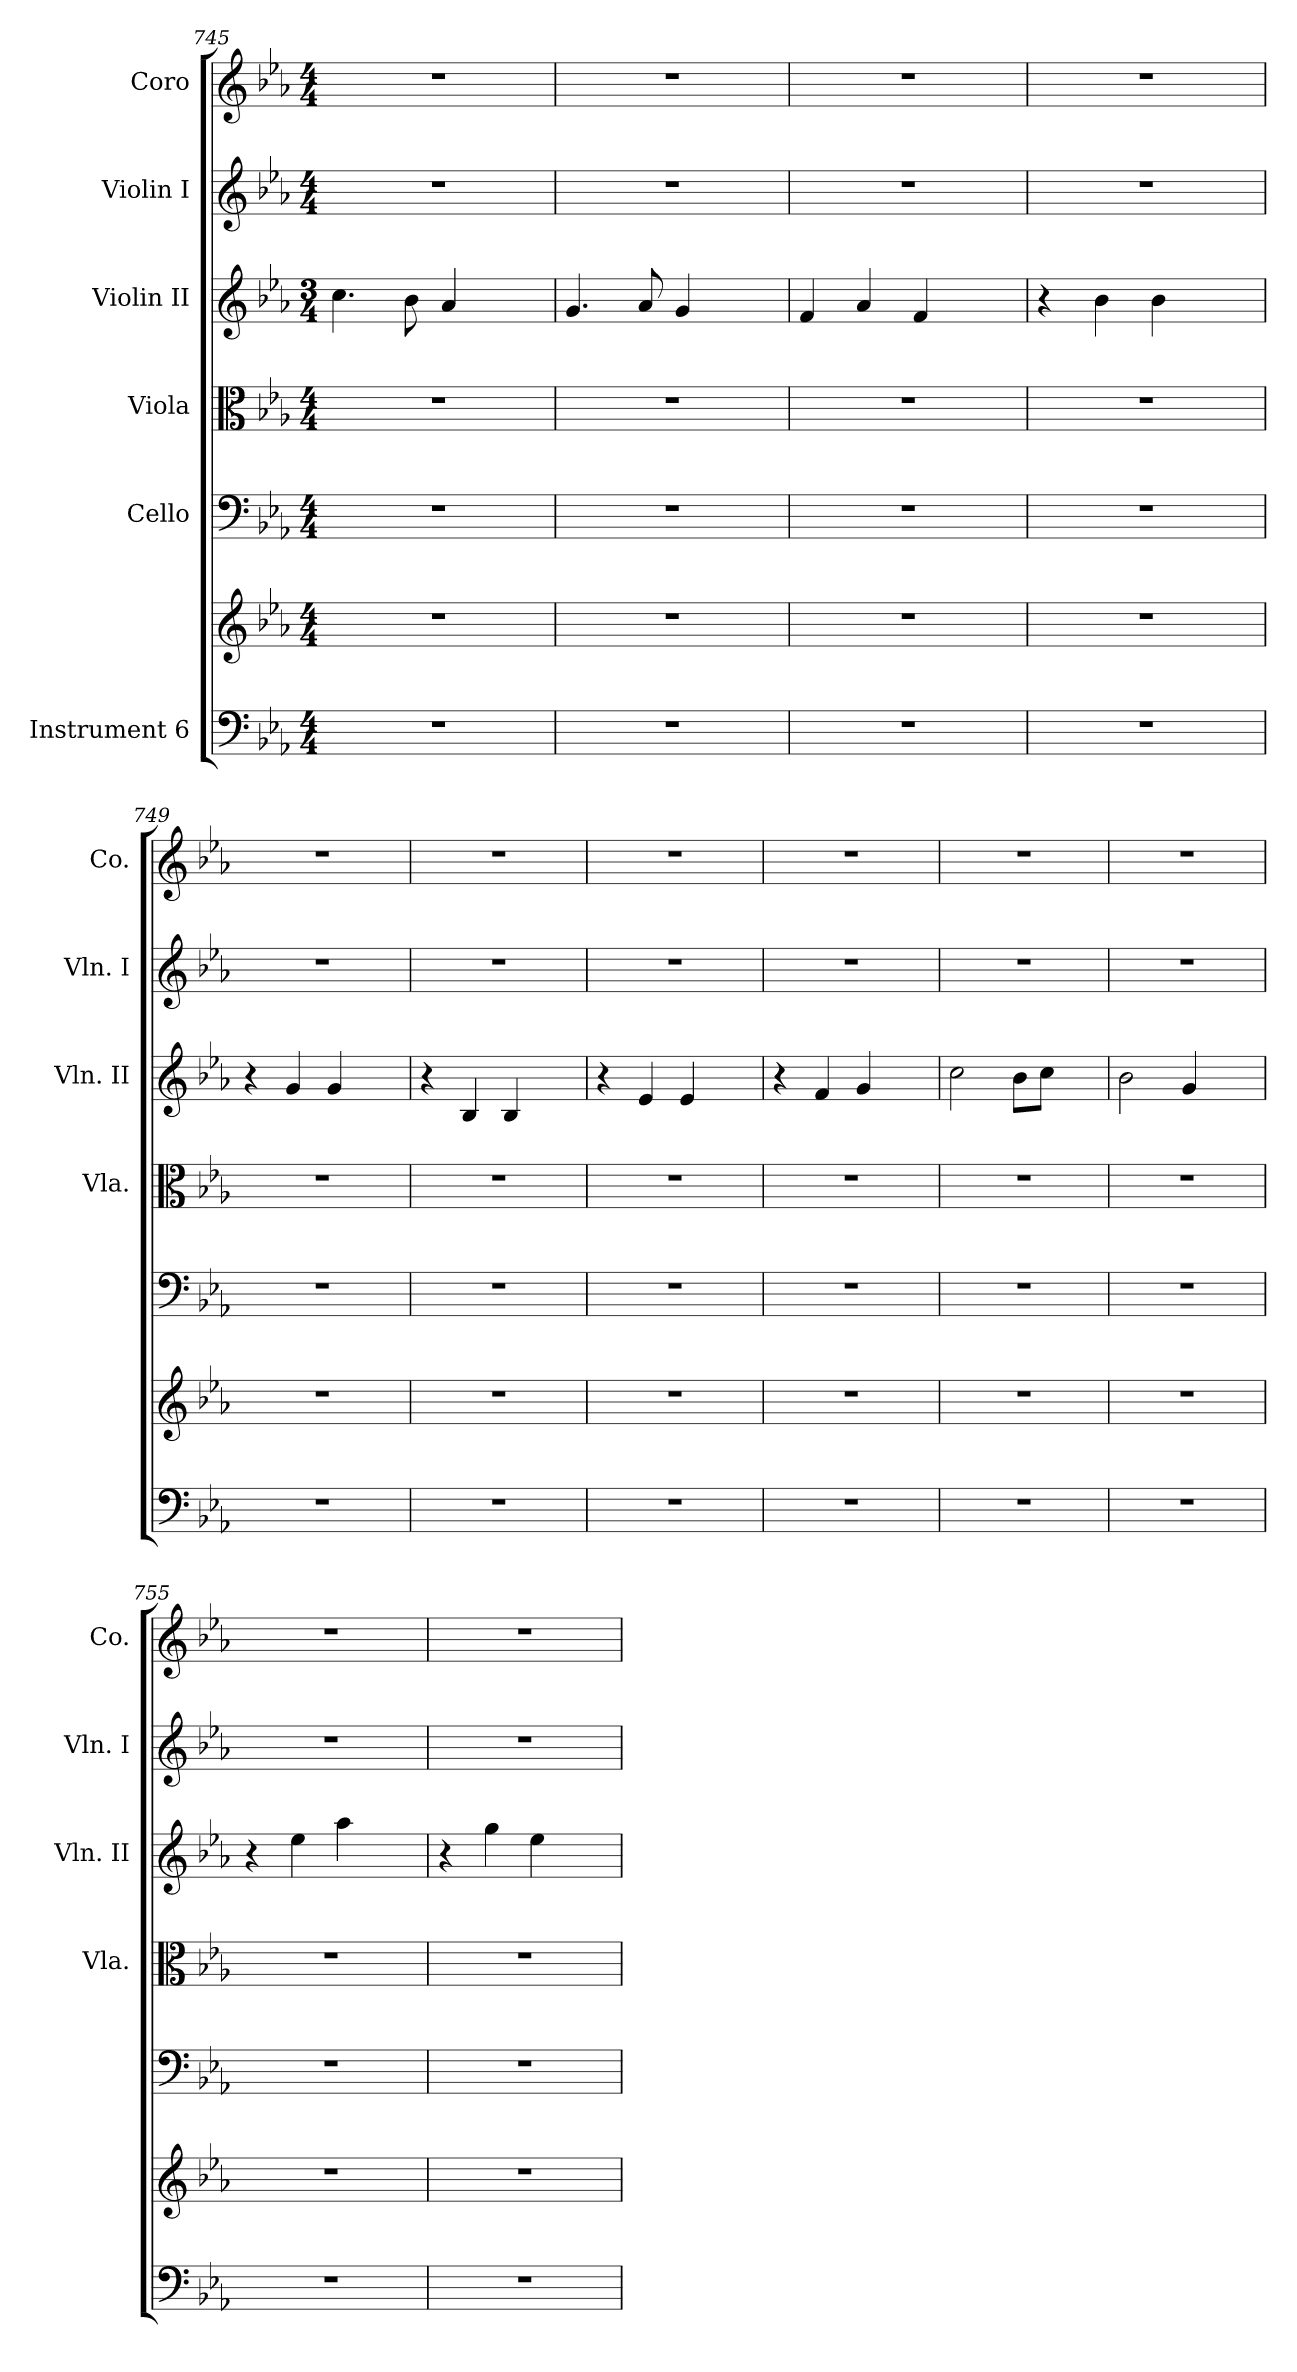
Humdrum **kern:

**kern	**kern	**kern	**kern	**kern	**kern	**kern
*part6	*part6	*part5	*part4	*part3	*part2	*part1
*staff7	*staff6	*staff5	*staff4	*staff3	*staff2	*staff1
*I"Instrument 6	*	*I"Cello	*I"Viola	*I"Violin II	*I"Violin I	*I"Coro
*	*	*	*I'Vla.	*I'Vln. II	*I'Vln. I	*I'Co.
*clefF4	*clefG2	*clefF4	*clefC3	*clefG2	*clefG2	*clefG2
*k[b-e-a-]	*k[b-e-a-]	*k[b-e-a-]	*k[b-e-a-]	*k[b-e-a-]	*k[b-e-a-]	*k[b-e-a-]
*E-:	*E-:	*E-:	*E-:	*E-:	*E-:	*E-:
*M4/4	*M4/4	*M4/4	*M4/4	*M3/4	*M4/4	*M4/4
=745	=745	=745	=745	=745	=745	=745
1r	1r	1r	1r	4.cc\	1r	1r
.	.	.	.	8b-\	.	.
.	.	.	.	4a-/	.	.
.	.	.	.	4ryy	.	.
=746	=746	=746	=746	=746	=746	=746
1r	1r	1r	1r	4.g/	1r	1r
.	.	.	.	8a-/	.	.
.	.	.	.	4g/	.	.
.	.	.	.	4ryy	.	.
=747	=747	=747	=747	=747	=747	=747
1r	1r	1r	1r	4f/	1r	1r
.	.	.	.	4a-/	.	.
.	.	.	.	4f/	.	.
.	.	.	.	4ryy	.	.
=748	=748	=748	=748	=748	=748	=748
1r	1r	1r	1r	4r	1r	1r
.	.	.	.	4b-\	.	.
.	.	.	.	4b-\	.	.
.	.	.	.	4ryy	.	.
=749	=749	=749	=749	=749	=749	=749
1r	1r	1r	1r	4r	1r	1r
.	.	.	.	4g/	.	.
.	.	.	.	4g/	.	.
.	.	.	.	4ryy	.	.
=750	=750	=750	=750	=750	=750	=750
1r	1r	1r	1r	4r	1r	1r
.	.	.	.	4B-/	.	.
.	.	.	.	4B-/	.	.
.	.	.	.	4ryy	.	.
=751	=751	=751	=751	=751	=751	=751
1r	1r	1r	1r	4r	1r	1r
.	.	.	.	4e-/	.	.
.	.	.	.	4e-/	.	.
.	.	.	.	4ryy	.	.
!!LO:LB:g=z
=752	=752	=752	=752	=752	=752	=752
1r	1r	1r	1r	4r	1r	1r
.	.	.	.	4f/	.	.
.	.	.	.	4g/	.	.
.	.	.	.	4ryy	.	.
=753	=753	=753	=753	=753	=753	=753
1r	1r	1r	1r	2cc\	1r	1r
.	.	.	.	8b-\L	.	.
.	.	.	.	8cc\J	.	.
.	.	.	.	4ryy	.	.
=754	=754	=754	=754	=754	=754	=754
1r	1r	1r	1r	2b-\	1r	1r
.	.	.	.	4g/	.	.
.	.	.	.	4ryy	.	.
=755	=755	=755	=755	=755	=755	=755
1r	1r	1r	1r	4r	1r	1r
.	.	.	.	4ee-\	.	.
.	.	.	.	4aa-\	.	.
.	.	.	.	4ryy	.	.
=756	=756	=756	=756	=756	=756	=756
1r	1r	1r	1r	4r	1r	1r
.	.	.	.	4gg\	.	.
.	.	.	.	4ee-\	.	.
.	.	.	.	4ryy	.	.
=	=	=	=	=	=	=
*-	*-	*-	*-	*-	*-	*-
